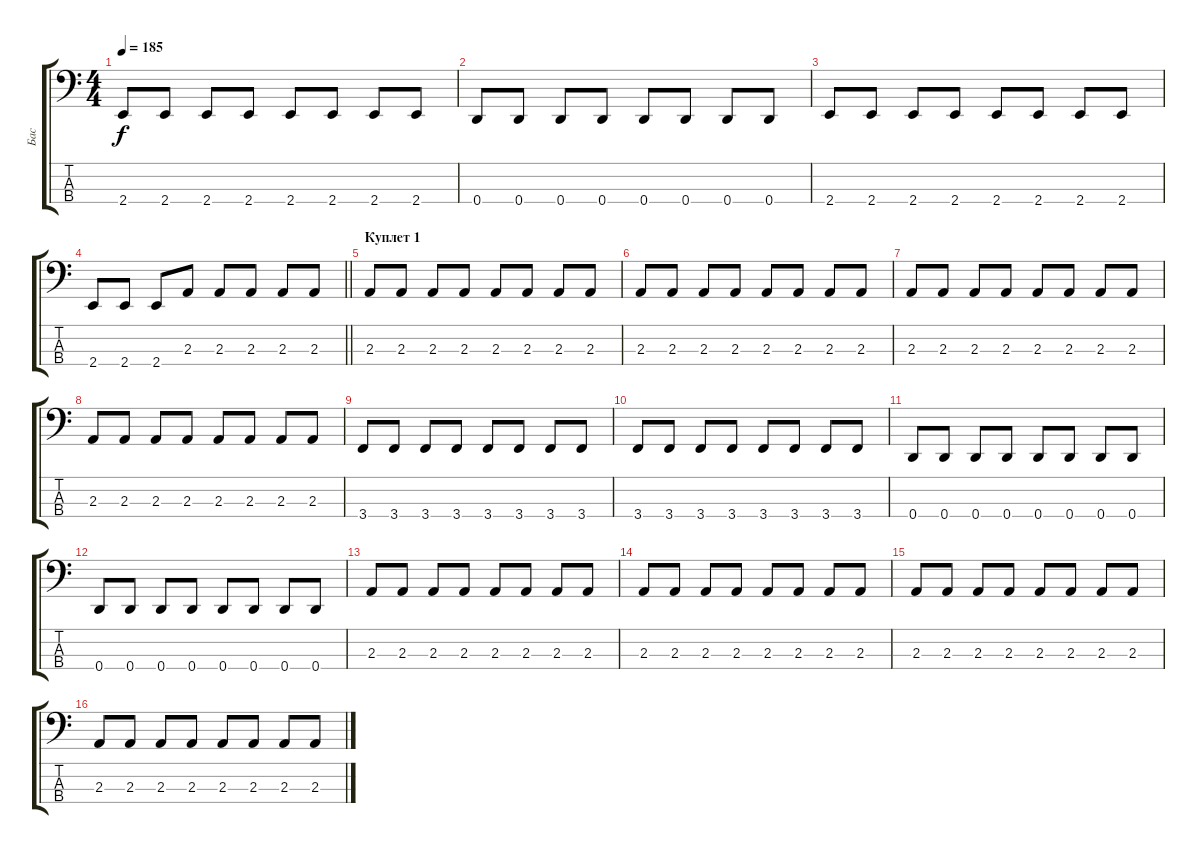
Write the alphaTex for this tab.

\track ("Бас" "Бас") {instrument electricbasspick}
\staff {score tabs}
\tuning (F2 C2 G1 D1) {hide}
\ts (4 4)
\tempo 185
\clef f4
\ks c
2.4.8{dy f} 2.4.8 2.4.8 2.4.8 2.4.8 2.4.8 2.4.8 2.4.8 |
0.4.8 0.4.8 0.4.8 0.4.8 0.4.8 0.4.8 0.4.8 0.4.8 |
2.4.8 2.4.8 2.4.8 2.4.8 2.4.8 2.4.8 2.4.8 2.4.8 |
\barLineRight lightlight
2.4.8 2.4.8 2.4.8 2.3.8 2.3.8 2.3.8 2.3.8 2.3.8 |
\section ("" "Куплет 1")
2.3.8 2.3.8 2.3.8 2.3.8 2.3.8 2.3.8 2.3.8 2.3.8 |
2.3.8 2.3.8 2.3.8 2.3.8 2.3.8 2.3.8 2.3.8 2.3.8 |
2.3.8 2.3.8 2.3.8 2.3.8 2.3.8 2.3.8 2.3.8 2.3.8 |
2.3.8 2.3.8 2.3.8 2.3.8 2.3.8 2.3.8 2.3.8 2.3.8 |
3.4.8 3.4.8 3.4.8 3.4.8 3.4.8 3.4.8 3.4.8 3.4.8 |
3.4.8 3.4.8 3.4.8 3.4.8 3.4.8 3.4.8 3.4.8 3.4.8 |
0.4.8 0.4.8 0.4.8 0.4.8 0.4.8 0.4.8 0.4.8 0.4.8 |
0.4.8 0.4.8 0.4.8 0.4.8 0.4.8 0.4.8 0.4.8 0.4.8 |
2.3.8 2.3.8 2.3.8 2.3.8 2.3.8 2.3.8 2.3.8 2.3.8 |
2.3.8 2.3.8 2.3.8 2.3.8 2.3.8 2.3.8 2.3.8 2.3.8 |
2.3.8 2.3.8 2.3.8 2.3.8 2.3.8 2.3.8 2.3.8 2.3.8 |
2.3.8 2.3.8 2.3.8 2.3.8 2.3.8 2.3.8 2.3.8 2.3.8
